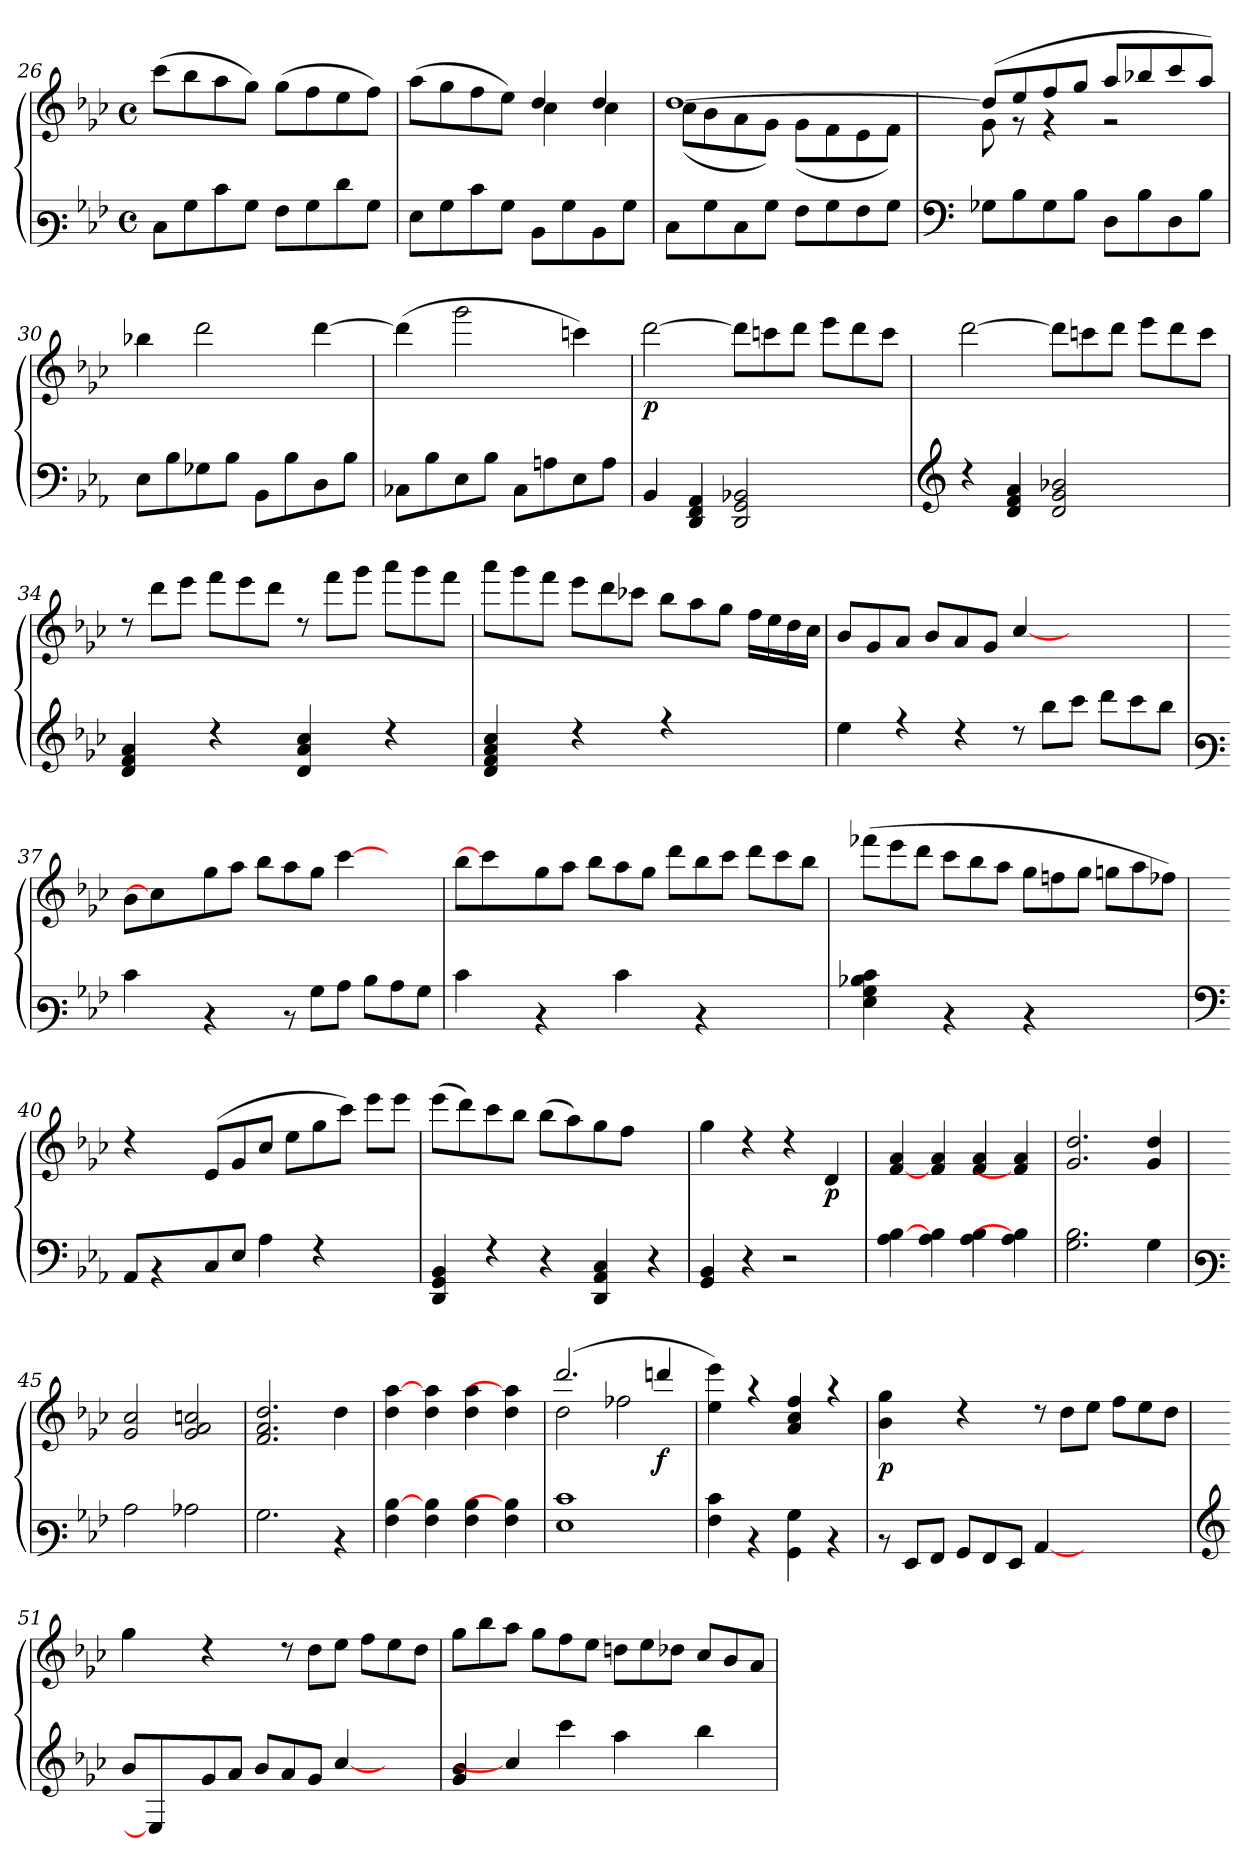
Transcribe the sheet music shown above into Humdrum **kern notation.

**kern	**kern	**dynam
*part1	*part1	*part1
*staff2	*staff1	*staff1/2
*clefF3	*clefG3	*
*k[b-e-a-]	*k[b-e-a-]	*
*M4/4	*M4/4	*
*met(c)	*met(c)	*
=26	=26	=26
8E-\L	(>8aa-\L	.
8B-\	8gg\	.
8e-\	8ff\	.
8B-\J	8ee-\J)	.
8A-\L	(>8ee-\L	.
8B-\	8dd\	.
8f\	8cc\	.
8B-\J	8dd\J)	.
=27	=27	=27
*	*^	*
8G\L	2ryy	(>8ff\L	.
8B-\	.	8ee-\	.
8e-\	.	8dd\	.
8B-\J	.	8cc\J)	.
8D\L	4b-/	4a-\	.
8B-\	.	.	.
8D\	4b-/	4a-\	.
8B-\J	.	.	.
=28	=28	=28	=28
8E-\L	[>1b-	(<8a-\L	.
8B-\	.	8g\	.
8E-\	.	8f\	.
8B-\J	.	8e-\J)	.
8A-\L	.	(<8e-\L	.
8B-\	.	8d\	.
8A-\	.	8c\	.
8B-\J	.	8d\J)	.
!!LO:LB:g=z	!!
=29	=29	=29	=29
*clefF4	*	*	*
8G-X\L	(>8b-/L]	8e-\	.
8B-\	8cc/	8re	.
8G-\	8dd/	4re	.
8B-\J	8ee-/J	.	.
8D\L	8ff/L	2re	.
8B-\	8gg-X/	.	.
8D\	8aa-/	.	.
8B-\J	8ff/J)	.	.
*	*v	*v	*
=30	=30	=30
8E-\L	4gg-X\	.
8B-\	.	.
8G-X\	2bb-\	.
8B-\J	.	.
8BB-\L	.	.
8B-\	.	.
8D\	[>4bb-\	.
8B-\J	.	.
=31	=31	=31
8C-X\L	(>4bb-\]	.
8B-\	.	.
8E-\	2eee-\	.
8B-\J	.	.
8C-\L	.	.
8An\	.	.
8E-\	4aan\)	.
8A\J	.	.
=32	=32	=32
!	!	!LO:DY:b
4BB-/	[>2bb-\	p
4DD/ 4FF/ 4AA-/	.	.
2DD/ 2GG/ 2BB-X/	8bb-\L]	.
.	8aan\	.
.	8bb-\J	.
.	8ccc\L	.
4ryy	8bb-\	.
.	8aa\J	.
!!LO:LB:g=z
=33	=33	=33
*clefG3	*	*
4rb	[>2bb-\	.
4B-/ 4d/ 4f/	.	.
2B-/ 2e-/ 2g-X/	8bb-\L]	.
.	8aan\	.
.	8bb-\J	.
.	8ccc\L	.
4ryy	8bb-\	.
.	8aa\J	.
=34	=34	=34
4B-/ 4d/ 4f/	8rb	.
.	8bb-\L	.
8ryy	8ccc\J	.
4rb	8ddd\L	.
.	8ccc\	.
8ryy	8bb-\J	.
4B-/ 4f/ 4a-/	8rb	.
.	8ddd\L	.
8ryy	8eee-\J	.
4rb	8fff\L	.
.	8eee-\	.
8ryy	8ddd\J	.
=35	=35	=35
4B-/ 4d/ 4f/ 4a-/	8fff\L	.
.	8eee-\	.
8ryy	8ddd\J	.
4rb	8ccc\L	.
.	8bb-\	.
8ryy	8aa-X\J	.
4rcc	8gg\L	.
.	8ff\	.
4.ryy	8ee-\J	.
.	16dd\LL	.
.	16cc\	.
.	16b-\	.
.	16a-\JJ	.
=36	=36	=36
4cc\	8g/L	.
.	8e-/	.
4rcc	8f/J	.
.	8g/L	.
4rb	8f/	.
.	8e-/J	.
8rb	[4a-/	.
8gg\L	.	.
8aa-\J	2ryy	.
8bb-\L	.	.
8aa-\	.	.
8gg\J	.	.
!!LO:LB:g=z
=37	=37	=37
*clefF3	*	*
4e-\	8g\L	.
.	4a-/]	.
8ryy	.	.
4rD	8ee-\	.
.	8ff\J	.
8ryy	8gg\L	.
8rD	8ff\	.
8B-\L	8ee-\J	.
8c\J	[4aa-\	.
8d\L	.	.
8c\	4ryy	.
8B-\J	.	.
=38	=38	=38
4e-\	8gg\L	.
.	4aa-\]	.
8ryy	.	.
4rD	8ee-\	.
.	8ff\J	.
8ryy	8gg\L	.
4e-\	8ff\	.
.	8ee-\J	.
8ryy	8bb-\L	.
4rD	8gg\	.
.	8aa-\J	.
4.ryy	8bb-\L	.
.	8aa-\	.
.	8gg\J	.
=39	=39	=39
4G\ 4B-\ 4d-X\ 4e-\	(>8ddd-X\L	.
.	8ccc\	.
8ryy	8bb-\J	.
4rD	8aa-\L	.
.	8gg\	.
8ryy	8ff\J	.
4rD	8ee-\L	.
.	8ddn\	.
2ryy	8ee-\J	.
.	8een\L	.
.	8ff\	.
.	8dd-X\J)	.
!!LO:LB:g=z
=40	=40	=40
*clefF4	*	*
8AA-/L	4rb	.
4rBB	.	.
.	8ryy	.
8C/	(>8c/L	.
8E-/J	8e-/	.
4A-\	8a-/J	.
.	8cc\L	.
4rE	8ee-\	.
.	8aa-\J)	.
4ryy	8ccc\L	.
.	8ccc\J	.
=41	=41	=41
4DD/ 4GG/ 4BB-/	(>8ccc\L	.
.	8bb-\)	.
4rE	8aa-\	.
.	8gg\J	.
4r	(>8gg\L	.
.	8ff\)	.
4DD/ 4AA-/ 4C/	8ee-\	.
.	8dd\J	.
4r	4ryy	.
=42	=42	=42
4GG/ 4BB-/	4ee-\	.
4r	4rb	.
2rE	4rb	.
!	!	!LO:DY:b
.	4B-/	p
=43	=43	=43
4A-\ [>4B-\	[<4d/ 4f/	.
4A-\ 4B-\	4d/ 4f/	.
4A-\ 4B-\	4d/ 4f/	.
4A-\ 4B-\]	4d/] 4f/	.
=44	=44	=44
2.G\ 2.B-\	2.e-/ 2.b-/	.
4G\	4e-/ 4b-/	.
!!LO:LB:g=z
=45	=45	=45
*clefF3	*	*
2c\	2e-/ 2a-/	.
2c-X\	2e-/ 2f/ 2an/	.
=46	=46	=46
2.B-\	2.d/ 2.f/ 2.b-/	.
4rD	4b-\	.
=47	=47	=47
4A-\ [>4d\	4b-\ [>4ff\	.
4A-\ 4d\	4b-\ 4ff\	.
4A-\ 4d\	4b-\ 4ff\	.
4A-\ 4d\]	4b-\ 4ff\]	.
=48	=48	=48
*^	*^	*
1e-	1G	(>2.bb-/	2b-\	.
.	.	.	2dd-X\	.
!	!	!	!	!LO:DY:b
.	.	4bbn/	.	f
*v	*v	*	*	*
*	*v	*v	*
=49	=49	=49
4A-\ 4e-\	4cc\ 4ccc\)	.
4rD	4rff	.
4BB-\ 4B-\	4f/ 4a-/ 4dd/	.
4rD	4rff	.
=50	=50	=50
!	!	!LO:DY:b
8rD	4g\ 4ee-\	p
8GG/L	.	.
8AA-/J	8ryy	.
8BB-/L	4rb	.
8AA-/	.	.
8GG/J	8ryy	.
[4C/	8rb	.
.	8b-\L	.
2ryy	8cc\J	.
.	8dd\L	.
.	8cc\	.
.	8b-\J	.
!!LO:LB:g=z
=51	=51	=51
*clefG3	*	*
8g/L	4ee-\	.
4C/]	.	.
.	8ryy	.
8e-/	4rb	.
8f/J	.	.
8g/L	8ryy	.
8f/	8rb	.
8e-/J	8b-\L	.
[4a-/	8cc\J	.
.	8dd\L	.
4ryy	8cc\	.
.	8b-\J	.
=52	=52	=52
4e-/ 4g/	8ee-\L	.
.	8gg\	.
4a-/]	8ff\J	.
.	8ee-\L	.
4aa-\	8dd\	.
.	8cc\J	.
4ff\	8bn\L	.
.	8cc\	.
8ryy	8b-X\J	.
4gg\	8a-/L	.
.	8g/	.
8ryy	8f/J	.
=	=	=
*-	*-	*-
